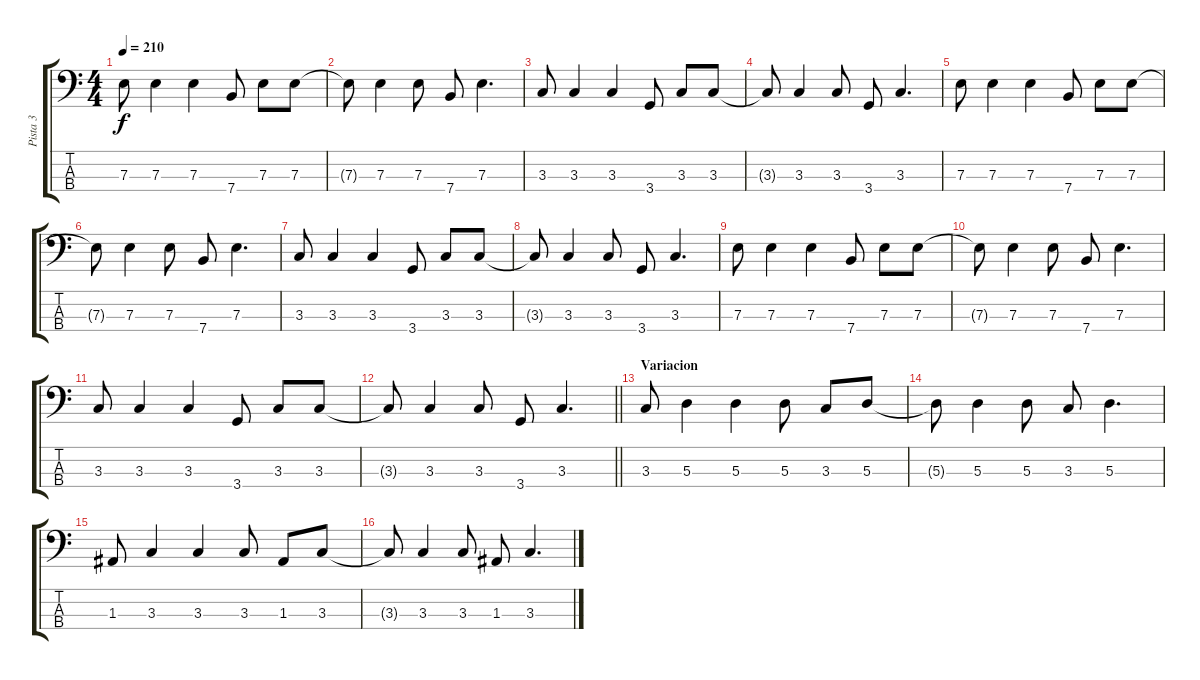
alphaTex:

\track ("Pista 3" "Pista 3") {instrument electricbassfinger}
\staff {score tabs}
\tuning (G2 D2 A1 E1) {hide}
\ts (4 4)
\tempo 210
\clef f4
\ks c
7.3.8{dy f} 7.3.4 7.3.4 7.4.8 7.3.8 7.3.8 |
7.3{t}.8 7.3.4 7.3.8 7.4.8 7.3.4{d} |
3.3.8 3.3.4 3.3.4 3.4.8 3.3.8 3.3.8 |
3.3{t}.8 3.3.4 3.3.8 3.4.8 3.3.4{d} |
7.3.8 7.3.4 7.3.4 7.4.8 7.3.8 7.3.8 |
7.3{t}.8 7.3.4 7.3.8 7.4.8 7.3.4{d} |
3.3.8 3.3.4 3.3.4 3.4.8 3.3.8 3.3.8 |
3.3{t}.8 3.3.4 3.3.8 3.4.8 3.3.4{d} |
7.3.8 7.3.4 7.3.4 7.4.8 7.3.8 7.3.8 |
7.3{t}.8 7.3.4 7.3.8 7.4.8 7.3.4{d} |
3.3.8 3.3.4 3.3.4 3.4.8 3.3.8 3.3.8 |
\barLineRight lightlight
3.3{t}.8 3.3.4 3.3.8 3.4.8 3.3.4{d} |
\section ("" "Variacion")
3.3.8 5.3.4 5.3.4 5.3.8 3.3.8 5.3.8 |
5.3{t}.8 5.3.4 5.3.8 3.3.8 5.3.4{d} |
1.3.8 3.3.4 3.3.4 3.3.8 1.3.8 3.3.8 |
3.3{t}.8 3.3.4 3.3.8 1.3.8 3.3.4{d}
